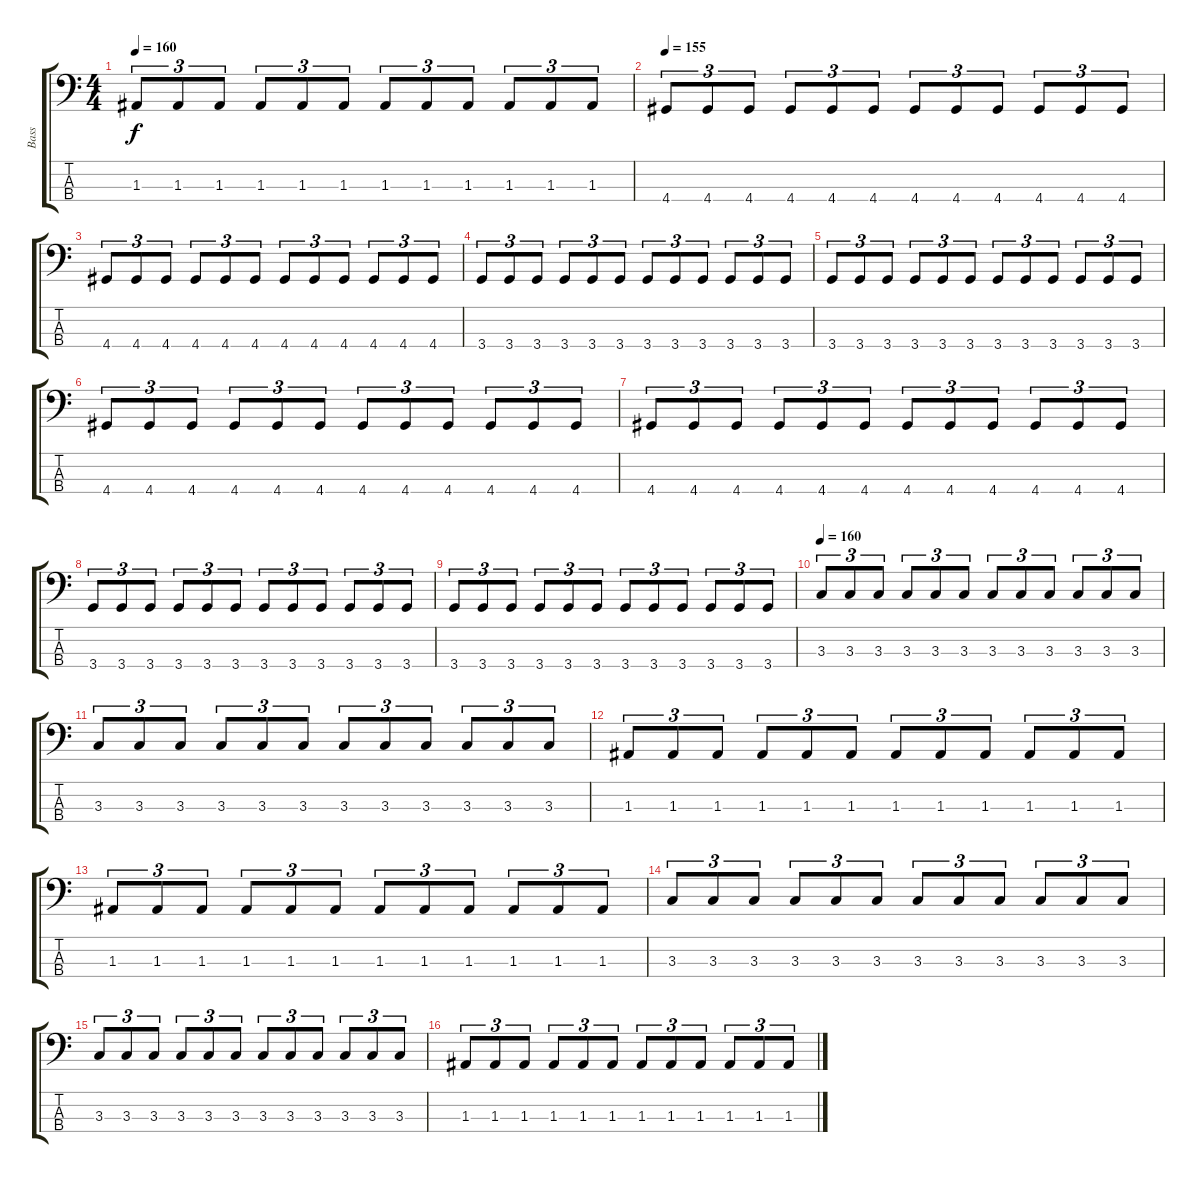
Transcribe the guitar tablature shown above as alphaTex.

\track ("Bass" "Bass") {instrument electricbassfinger}
\staff {score tabs}
\tuning (G2 D2 A1 E1) {hide}
\ts (4 4)
\tempo 160
\clef f4
\ks c
1.3.8{tu (3 2) dy f} 1.3.8{tu (3 2)} 1.3.8{tu (3 2)} 1.3.8{tu (3 2)} 1.3.8{tu (3 2)} 1.3.8{tu (3 2)} 1.3.8{tu (3 2)} 1.3.8{tu (3 2)} 1.3.8{tu (3 2)} 1.3.8{tu (3 2)} 1.3.8{tu (3 2)} 1.3.8{tu (3 2)} |
\tempo 155
4.4.8{tu (3 2)} 4.4.8{tu (3 2)} 4.4.8{tu (3 2)} 4.4.8{tu (3 2)} 4.4.8{tu (3 2)} 4.4.8{tu (3 2)} 4.4.8{tu (3 2)} 4.4.8{tu (3 2)} 4.4.8{tu (3 2)} 4.4.8{tu (3 2)} 4.4.8{tu (3 2)} 4.4.8{tu (3 2)} |
4.4.8{tu (3 2)} 4.4.8{tu (3 2)} 4.4.8{tu (3 2)} 4.4.8{tu (3 2)} 4.4.8{tu (3 2)} 4.4.8{tu (3 2)} 4.4.8{tu (3 2)} 4.4.8{tu (3 2)} 4.4.8{tu (3 2)} 4.4.8{tu (3 2)} 4.4.8{tu (3 2)} 4.4.8{tu (3 2)} |
3.4.8{tu (3 2)} 3.4.8{tu (3 2)} 3.4.8{tu (3 2)} 3.4.8{tu (3 2)} 3.4.8{tu (3 2)} 3.4.8{tu (3 2)} 3.4.8{tu (3 2)} 3.4.8{tu (3 2)} 3.4.8{tu (3 2)} 3.4.8{tu (3 2)} 3.4.8{tu (3 2)} 3.4.8{tu (3 2)} |
3.4.8{tu (3 2)} 3.4.8{tu (3 2)} 3.4.8{tu (3 2)} 3.4.8{tu (3 2)} 3.4.8{tu (3 2)} 3.4.8{tu (3 2)} 3.4.8{tu (3 2)} 3.4.8{tu (3 2)} 3.4.8{tu (3 2)} 3.4.8{tu (3 2)} 3.4.8{tu (3 2)} 3.4.8{tu (3 2)} |
4.4.8{tu (3 2)} 4.4.8{tu (3 2)} 4.4.8{tu (3 2)} 4.4.8{tu (3 2)} 4.4.8{tu (3 2)} 4.4.8{tu (3 2)} 4.4.8{tu (3 2)} 4.4.8{tu (3 2)} 4.4.8{tu (3 2)} 4.4.8{tu (3 2)} 4.4.8{tu (3 2)} 4.4.8{tu (3 2)} |
4.4.8{tu (3 2)} 4.4.8{tu (3 2)} 4.4.8{tu (3 2)} 4.4.8{tu (3 2)} 4.4.8{tu (3 2)} 4.4.8{tu (3 2)} 4.4.8{tu (3 2)} 4.4.8{tu (3 2)} 4.4.8{tu (3 2)} 4.4.8{tu (3 2)} 4.4.8{tu (3 2)} 4.4.8{tu (3 2)} |
3.4.8{tu (3 2)} 3.4.8{tu (3 2)} 3.4.8{tu (3 2)} 3.4.8{tu (3 2)} 3.4.8{tu (3 2)} 3.4.8{tu (3 2)} 3.4.8{tu (3 2)} 3.4.8{tu (3 2)} 3.4.8{tu (3 2)} 3.4.8{tu (3 2)} 3.4.8{tu (3 2)} 3.4.8{tu (3 2)} |
3.4.8{tu (3 2)} 3.4.8{tu (3 2)} 3.4.8{tu (3 2)} 3.4.8{tu (3 2)} 3.4.8{tu (3 2)} 3.4.8{tu (3 2)} 3.4.8{tu (3 2)} 3.4.8{tu (3 2)} 3.4.8{tu (3 2)} 3.4.8{tu (3 2)} 3.4.8{tu (3 2)} 3.4.8{tu (3 2)} |
\tempo 160
3.3.8{tu (3 2)} 3.3.8{tu (3 2)} 3.3.8{tu (3 2)} 3.3.8{tu (3 2)} 3.3.8{tu (3 2)} 3.3.8{tu (3 2)} 3.3.8{tu (3 2)} 3.3.8{tu (3 2)} 3.3.8{tu (3 2)} 3.3.8{tu (3 2)} 3.3.8{tu (3 2)} 3.3.8{tu (3 2)} |
3.3.8{tu (3 2)} 3.3.8{tu (3 2)} 3.3.8{tu (3 2)} 3.3.8{tu (3 2)} 3.3.8{tu (3 2)} 3.3.8{tu (3 2)} 3.3.8{tu (3 2)} 3.3.8{tu (3 2)} 3.3.8{tu (3 2)} 3.3.8{tu (3 2)} 3.3.8{tu (3 2)} 3.3.8{tu (3 2)} |
1.3.8{tu (3 2)} 1.3.8{tu (3 2)} 1.3.8{tu (3 2)} 1.3.8{tu (3 2)} 1.3.8{tu (3 2)} 1.3.8{tu (3 2)} 1.3.8{tu (3 2)} 1.3.8{tu (3 2)} 1.3.8{tu (3 2)} 1.3.8{tu (3 2)} 1.3.8{tu (3 2)} 1.3.8{tu (3 2)} |
1.3.8{tu (3 2)} 1.3.8{tu (3 2)} 1.3.8{tu (3 2)} 1.3.8{tu (3 2)} 1.3.8{tu (3 2)} 1.3.8{tu (3 2)} 1.3.8{tu (3 2)} 1.3.8{tu (3 2)} 1.3.8{tu (3 2)} 1.3.8{tu (3 2)} 1.3.8{tu (3 2)} 1.3.8{tu (3 2)} |
3.3.8{tu (3 2)} 3.3.8{tu (3 2)} 3.3.8{tu (3 2)} 3.3.8{tu (3 2)} 3.3.8{tu (3 2)} 3.3.8{tu (3 2)} 3.3.8{tu (3 2)} 3.3.8{tu (3 2)} 3.3.8{tu (3 2)} 3.3.8{tu (3 2)} 3.3.8{tu (3 2)} 3.3.8{tu (3 2)} |
3.3.8{tu (3 2)} 3.3.8{tu (3 2)} 3.3.8{tu (3 2)} 3.3.8{tu (3 2)} 3.3.8{tu (3 2)} 3.3.8{tu (3 2)} 3.3.8{tu (3 2)} 3.3.8{tu (3 2)} 3.3.8{tu (3 2)} 3.3.8{tu (3 2)} 3.3.8{tu (3 2)} 3.3.8{tu (3 2)} |
1.3.8{tu (3 2)} 1.3.8{tu (3 2)} 1.3.8{tu (3 2)} 1.3.8{tu (3 2)} 1.3.8{tu (3 2)} 1.3.8{tu (3 2)} 1.3.8{tu (3 2)} 1.3.8{tu (3 2)} 1.3.8{tu (3 2)} 1.3.8{tu (3 2)} 1.3.8{tu (3 2)} 1.3.8{tu (3 2)}
